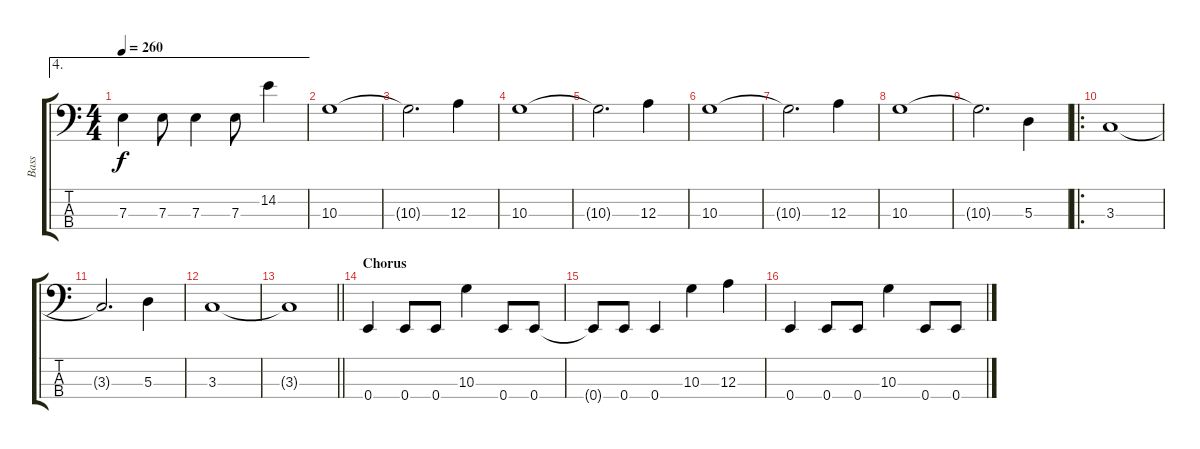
\track ("Bass" "Bass") {instrument electricbassfinger}
\staff {score tabs}
\tuning (G2 D2 A1 E1) {hide}
\ae 4
\ts (4 4)
\tempo 260
\clef f4
\ks c
7.3.4{dy f} 7.3.8 7.3.4 7.3.8 14.2.4 |
10.3.1 |
10.3{t}.2{d} 12.3.4 |
10.3.1 |
10.3{t}.2{d} 12.3.4 |
10.3.1 |
10.3{t}.2{d} 12.3.4 |
10.3.1 |
10.3{t}.2{d} 5.3.4 |
\ro
3.3.1 |
3.3{t}.2{d} 5.3.4 |
3.3.1 |
\barLineRight lightlight
3.3{t}.1 |
\section ("" "Chorus")
0.4.4 0.4.8 0.4.8 10.3.4 0.4.8 0.4.8 |
0.4{t}.8 0.4.8 0.4.4 10.3.4 12.3.4 |
0.4.4 0.4.8 0.4.8 10.3.4 0.4.8 0.4.8
